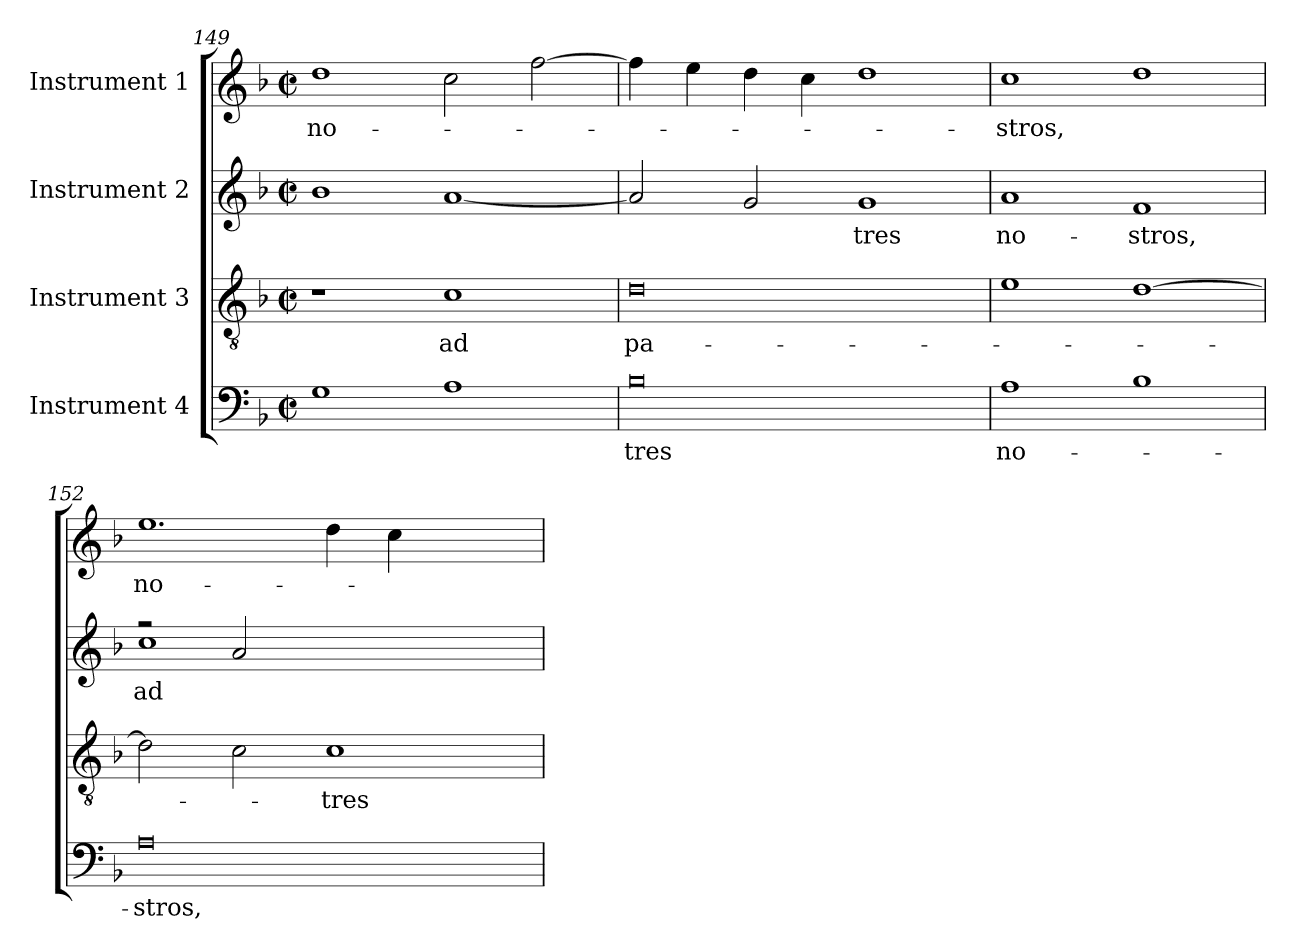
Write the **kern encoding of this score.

**kern	**text	**kern	**text	**kern	**text	**kern	**text
*part4	*part4	*part3	*part3	*part2	*part2	*part1	*part1
*staff4	*staff4	*staff3	*staff3	*staff2	*staff2	*staff1	*staff1
*I"Instrument 4	*	*I"Instrument 3	*	*I"Instrument 2	*	*I"Instrument 1	*
*clefF4	*	*clefGv2	*	*clefG2	*	*clefG2	*
*k[b-]	*	*k[b-]	*	*k[b-]	*	*k[b-]	*
*F:	*	*F:	*	*F:	*	*F:	*
*M2/2	*	*M2/2	*	*M2/2	*	*M2/2	*
*met(c|)	*	*met(c|)	*	*met(c|)	*	*met(c|)	*
=149	=149	=149	=149	=149	=149	=149	=149
!	!	!	!	!	!	!	!LO:LY:b:cj
1G	.	1r	.	1b-	.	1dd	no-
!	!	!	!LO:LY:b:cj	!	!	!	!
1A	.	1c	ad	[<1a	.	2cc\	.
.	.	.	.	.	.	[>2ff\	.
=150	=150	=150	=150	=150	=150	=150	=150
!	!LO:LY:b:cj	!	!LO:LY:b:cj	!	!	!	!
0B-	-tres	0d	pa-	2a/]	.	4ff\]	.
.	.	.	.	.	.	4ee\	.
.	.	.	.	2g/	.	4dd\	.
.	.	.	.	.	.	4cc\	.
!	!	!	!	!	!LO:LY:b:cj	!	!
.	.	.	.	1g	-tres	1dd	.
=151	=151	=151	=151	=151	=151	=151	=151
!	!LO:LY:b:cj	!	!	!	!LO:LY:b:cj	!	!LO:LY:b
1A	no-	1e	.	1a	no-	1cc	-stros,
!	!	!	!	!	!LO:LY:b:cj	!	!
1B-	.	[>1d	.	1f	-stros,	1dd	.
=152	=152	=152	=152	=152	=152	=152	=152
!LO:N:vis=0	!LO:LY:b:cj	!	!	!	!LO:LY:b:cj	!LO:N:vis=1.	!LO:LY:b:cj
*	*	*	*	*^	*	*	*
1A	-stros,	2d\]	.	2r	1cc	ad	1ee	no-
.	.	2c\	.	2a/	.	.	.	.
!	!	!	!LO:LY:b:cj	!	!	!	!	!
1ryy	.	1c	-tres	1ryy	1ryy	.	4dd\	.
.	.	.	.	.	.	.	4cc\	.
.	.	.	.	.	.	.	2ryy	.
*	*	*	*	*v	*v	*	*	*
=	=	=	=	=	=	=	=
*-	*-	*-	*-	*-	*-	*-	*-
